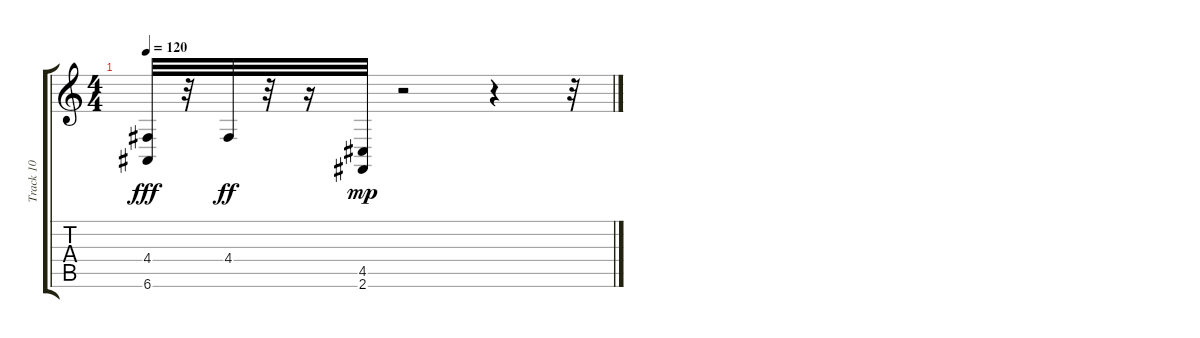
\track ("Track 10" "Track 10") {instrument drawbarorgan}
\staff {score tabs}
\tuning (E4 B3 G3 D3 A2 E2) {hide}
\ts (4 4)
\tempo 120
\clef g2
\ks c
(4.4 6.6).32{dy fff} r.32 4.4.32{dy ff} r.32 r.16 (4.5 2.6).32{dy mp} r.2 r.4 r.32
